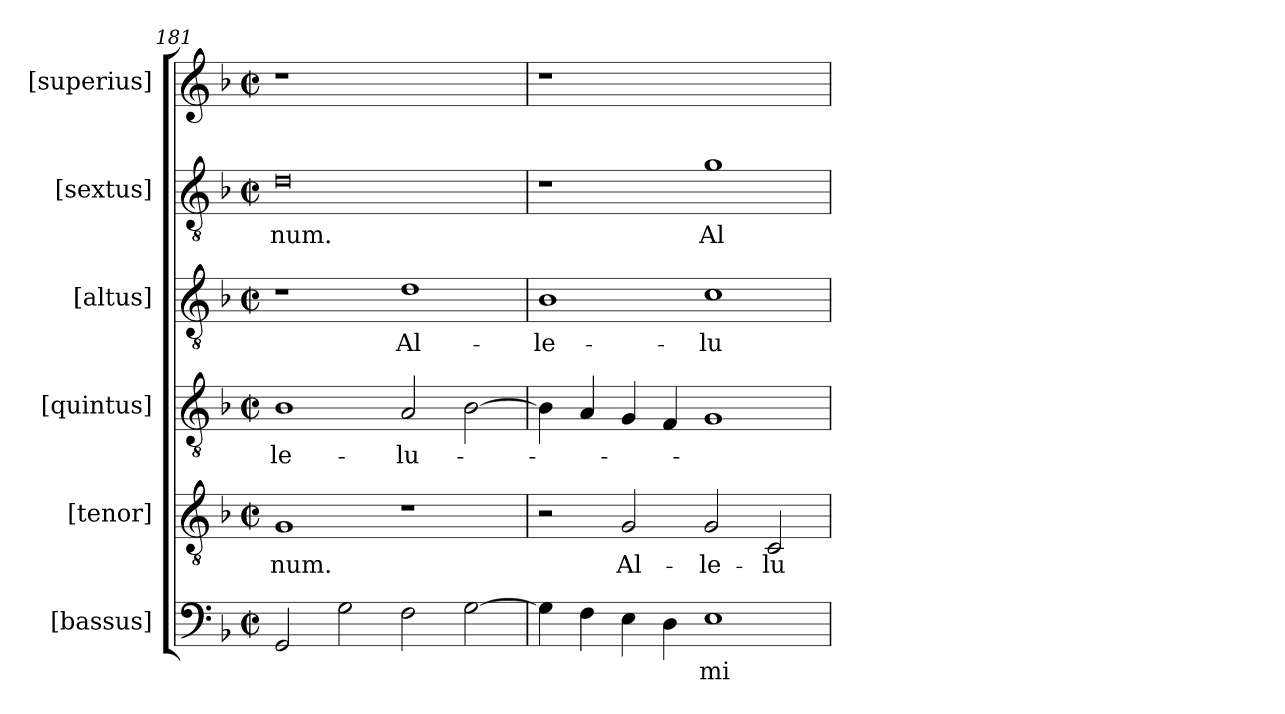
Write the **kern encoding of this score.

**kern	**text	**kern	**text	**kern	**text	**kern	**text	**kern	**text	**kern
*part6	*part6	*part5	*part5	*part4	*part4	*part3	*part3	*part2	*part2	*part1
*staff6	*staff6	*staff5	*staff5	*staff4	*staff4	*staff3	*staff3	*staff2	*staff2	*staff1
*I"[bassus]	*	*I"[tenor]	*	*I"[quintus]	*	*I"[altus]	*	*I"[sextus]	*	*I"[superius]
*I'[bassus]	*	*I'[tenor]	*	*I'[quintus]	*	*I'[altus]	*	*I'[sextus]	*	*I'[superius]
*clefF4	*	*clefGv2	*	*clefGv2	*	*clefGv2	*	*clefGv2	*	*clefG2
*k[b-]	*	*k[b-]	*	*k[b-]	*	*k[b-]	*	*k[b-]	*	*k[b-]
*F:	*	*F:	*	*F:	*	*F:	*	*F:	*	*F:
*M2/2	*	*M2/2	*	*M2/2	*	*M2/2	*	*M2/2	*	*M2/2
*met(c|)	*	*met(c|)	*	*met(c|)	*	*met(c|)	*	*met(c|)	*	*met(c|)
=181	=181	=181	=181	=181	=181	=181	=181	=181	=181	=181
!	!	!	!LO:LY:b:cj	!	!LO:LY:b:cj	!	!	!	!LO:LY:b:cj	!
2GG/	.	1G	-num.	1B-	-le-	1r	.	0d	-num.	1r
2G\	.	.	.	.	.	.	.	.	.	.
!	!	!	!	!	!LO:LY:b:cj	!	!LO:LY:b:cj	!	!	!
2F\	.	1r	.	2A/	-lu-	1d	Al-	.	.	1ryy
[>2G\	.	.	.	[>2B-\	.	.	.	.	.	.
=182	=182	=182	=182	=182	=182	=182	=182	=182	=182	=182
!	!	!	!	!	!	!	!LO:LY:b:cj	!	!	!
4G\]	.	2r	.	4B-\]	.	1B-	-le-	1r	.	1r
4F\	.	.	.	4A/	.	.	.	.	.	.
!	!	!	!LO:LY:b:cj	!	!	!	!	!	!	!
4E\	.	2G/	Al-	4G/	.	.	.	.	.	.
4D\	.	.	.	4F/	.	.	.	.	.	.
!	!LO:LY:b:cj	!	!LO:LY:b:cj	!	!	!	!LO:LY:b:cj	!	!LO:LY:b:cj	!
1E	-mi-	2G/	-le-	1G	.	1c	-lu-	1g	Al-	1ryy
!	!	!	!LO:LY:b:cj	!	!	!	!	!	!	!
.	.	2C/	-lu-	.	.	.	.	.	.	.
=	=	=	=	=	=	=	=	=	=	=
*-	*-	*-	*-	*-	*-	*-	*-	*-	*-	*-
